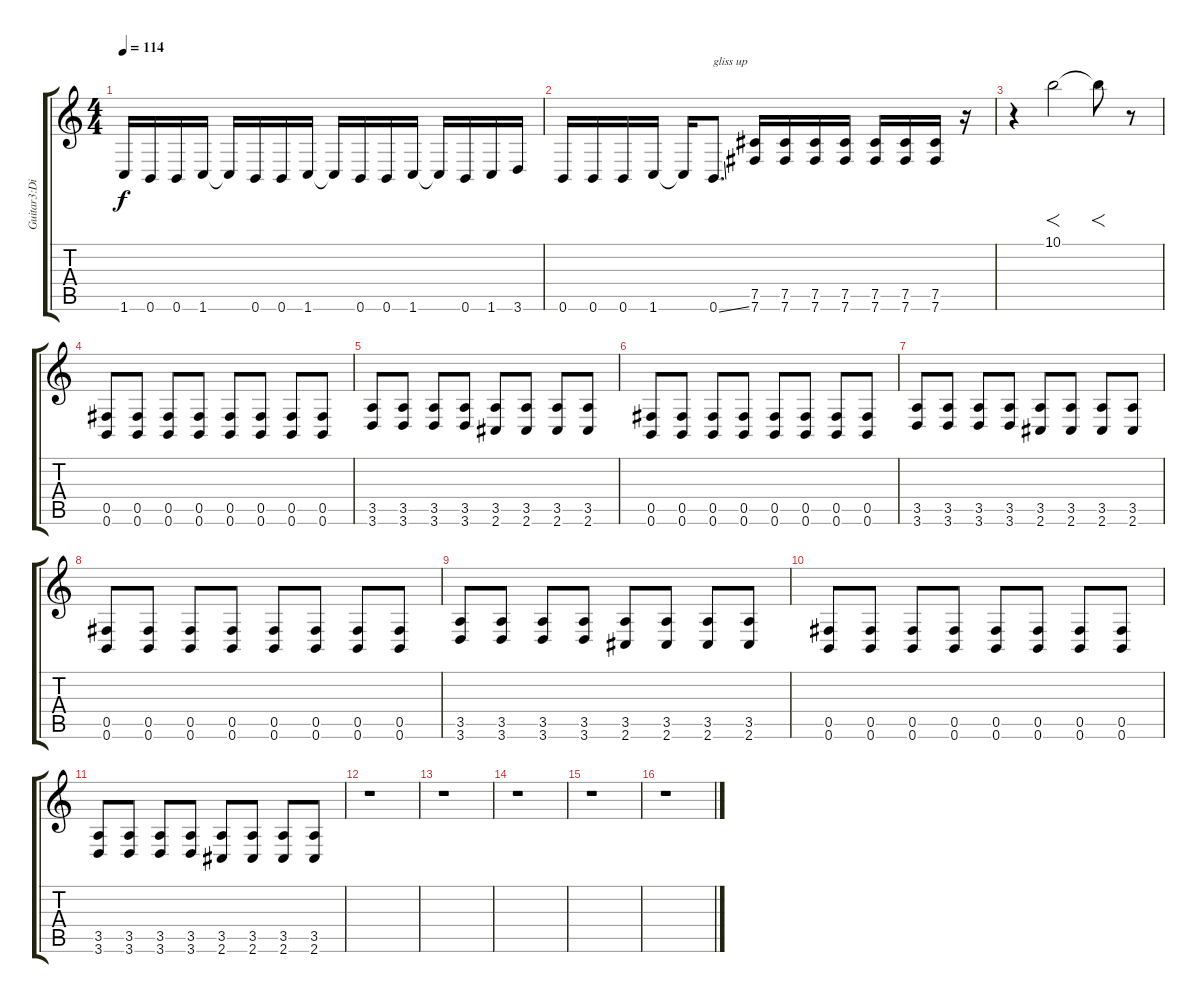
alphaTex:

\track ("Guitar3:Distortion<1 Half Down, 6th=B>" "Guitar3:Di") {instrument electricguitarclean}
\staff {score tabs}
\tuning (Db4 Ab3 E3 B2 Gb2 B1) {hide}
\ts (4 4)
\tempo 114
\clef g2
\ks c
1.6.16{dy f} 0.6.16 0.6.16 1.6.16 1.6{t}.16 0.6.16 0.6.16 1.6.16 1.6{t}.16 0.6.16 0.6.16 1.6.16 1.6{t}.16 0.6.16 1.6.16 3.6.16 |
0.6.16 0.6.16 0.6.16 1.6.16 1.6{t}.16 0.6{ss}.8{d txt "gliss up"} (7.5 7.6).16 (7.5 7.6).16 (7.5 7.6).16 (7.5 7.6).16 (7.5 7.6).16 (7.5 7.6).16 (7.5 7.6).16 r.16 |
r.4 10.1.2{f} 10.1{t}.8{f} r.8 |
(0.5 0.6).8 (0.5 0.6).8 (0.5 0.6).8 (0.5 0.6).8 (0.5 0.6).8 (0.5 0.6).8 (0.5 0.6).8 (0.5 0.6).8 |
(3.5 3.6).8 (3.5 3.6).8 (3.5 3.6).8 (3.5 3.6).8 (3.5 2.6).8 (3.5 2.6).8 (3.5 2.6).8 (3.5 2.6).8 |
(0.5 0.6).8 (0.5 0.6).8 (0.5 0.6).8 (0.5 0.6).8 (0.5 0.6).8 (0.5 0.6).8 (0.5 0.6).8 (0.5 0.6).8 |
(3.5 3.6).8 (3.5 3.6).8 (3.5 3.6).8 (3.5 3.6).8 (3.5 2.6).8 (3.5 2.6).8 (3.5 2.6).8 (3.5 2.6).8 |
(0.5 0.6).8 (0.5 0.6).8 (0.5 0.6).8 (0.5 0.6).8 (0.5 0.6).8 (0.5 0.6).8 (0.5 0.6).8 (0.5 0.6).8 |
(3.5 3.6).8 (3.5 3.6).8 (3.5 3.6).8 (3.5 3.6).8 (3.5 2.6).8 (3.5 2.6).8 (3.5 2.6).8 (3.5 2.6).8 |
(0.5 0.6).8 (0.5 0.6).8 (0.5 0.6).8 (0.5 0.6).8 (0.5 0.6).8 (0.5 0.6).8 (0.5 0.6).8 (0.5 0.6).8 |
(3.5 3.6).8 (3.5 3.6).8 (3.5 3.6).8 (3.5 3.6).8 (3.5 2.6).8 (3.5 2.6).8 (3.5 2.6).8 (3.5 2.6).8 |
r.1 |
r.1 |
r.1 |
r.1 |
r.1
